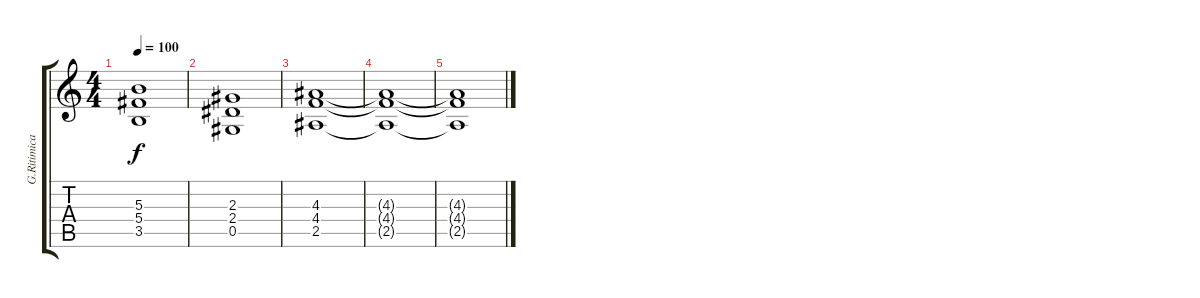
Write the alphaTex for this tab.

\track ("G.Ritimica" "G.Ritimica") {instrument distortionguitar}
\staff {score tabs}
\tuning (Eb4 Bb3 Gb3 Db3 Ab2 Eb2) {hide}
\ts (4 4)
\tempo 100
\clef g2
\ks c
(5.3 5.4 3.5).1{dy f} |
(2.3 2.4 0.5).1 |
(4.3 4.4 2.5).1 |
(4.3{t} 4.4{t} 2.5{t}).1 |
(4.3{t} 4.4{t} 2.5{t}).1
